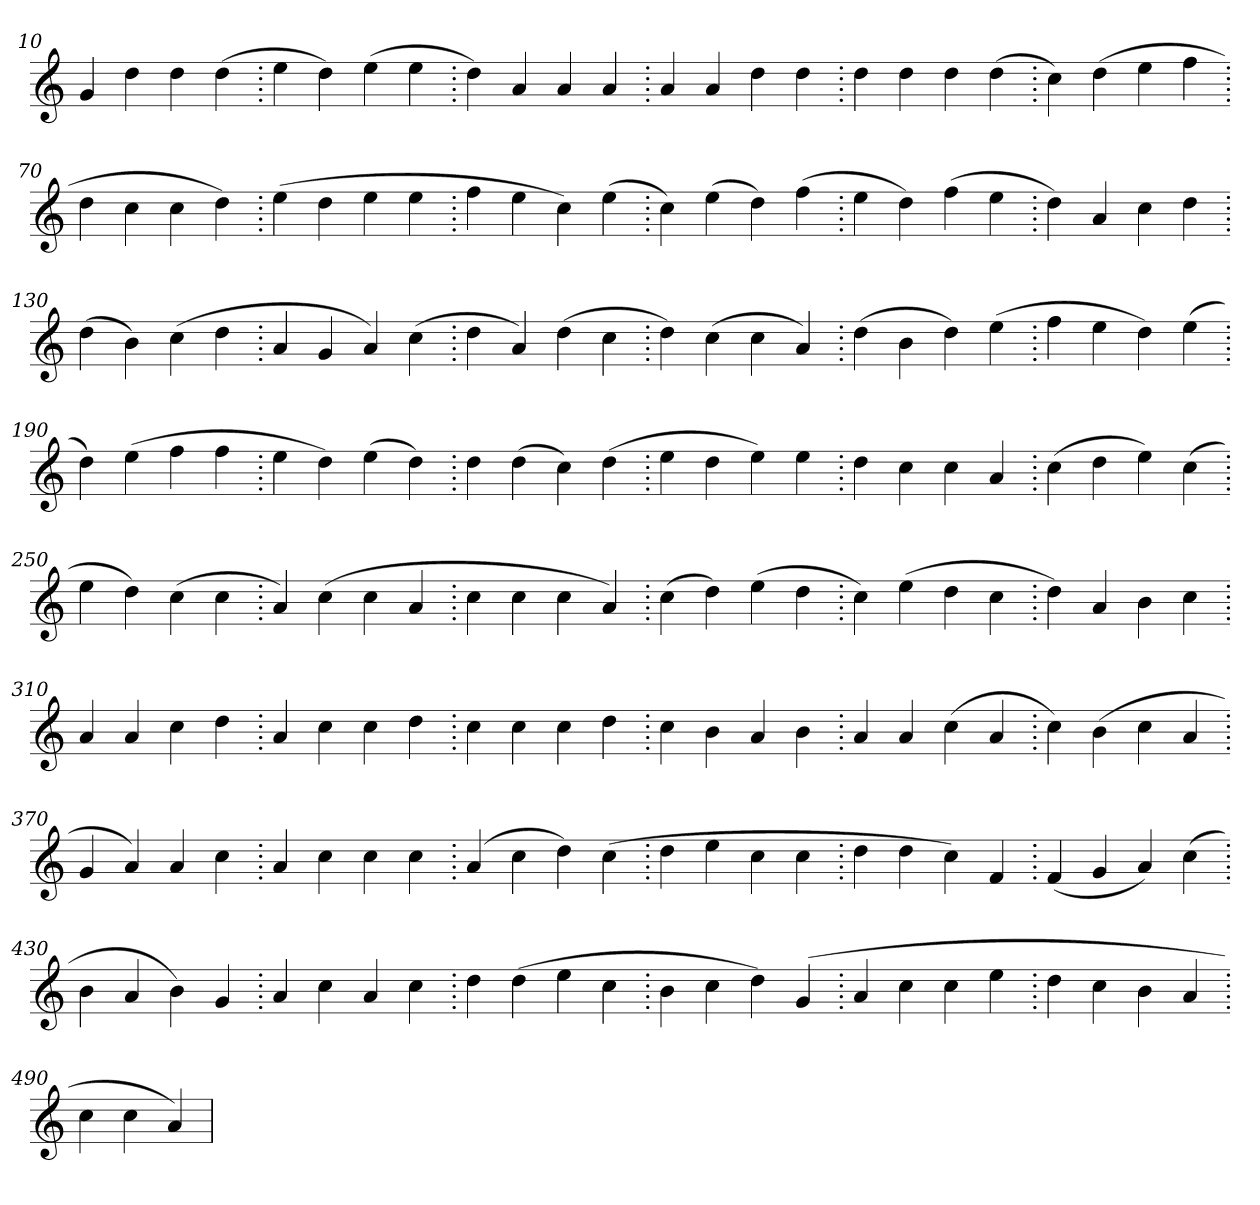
**kern
*part1
*staff1
*clefG2
=10.
4g
4dd
4dd
(>4dd
=20.
4ee
4dd)
(>4ee
4ee
=30.
4dd)
4a
4a
4a
=40.
4a
4a
4dd
4dd
=50.
4dd
4dd
4dd
(>4dd
=60.
4cc)
(>4dd
4ee
4ff
=70.
4dd
4cc
4cc
4dd)
=80.
(>4ee
4dd
4ee
4ee
=90.
4ff
4ee
4cc)
(>4ee
=100.
4cc)
(>4ee
4dd)
(>4ff
=110.
4ee
4dd)
(>4ff
4ee
=120.
4dd)
4a
4cc
4dd
=130.
(>4dd
4b)
(>4cc
4dd
=140.
4a
4g
4a)
(>4cc
=150.
4dd
4a)
(>4dd
4cc
=160.
4dd)
(>4cc
4cc
4a)
=170.
(>4dd
4b
4dd)
(>4ee
=180.
4ff
4ee
4dd)
(>4ee
=190.
4dd)
(>4ee
4ff
4ff
=200.
4ee
4dd)
(>4ee
4dd)
=210.
4dd
(>4dd
4cc)
(>4dd
=220.
4ee
4dd
4ee)
4ee
=230.
4dd
4cc
4cc
4a
=240.
(>4cc
4dd
4ee)
(>4cc
=250.
4ee
4dd)
(>4cc
4cc
=260.
4a)
(>4cc
4cc
4a
=270.
4cc
4cc
4cc
4a)
=280.
(>4cc
4dd)
(>4ee
4dd
=290.
4cc)
(>4ee
4dd
4cc
=300.
4dd)
4a
4b
4cc
=310.
4a
4a
4cc
4dd
=320.
4a
4cc
4cc
4dd
=330.
4cc
4cc
4cc
4dd
=340.
4cc
4b
4a
4b
=350.
4a
4a
(>4cc
4a
=360.
4cc)
(>4b
4cc
4a
=370.
4g
4a)
4a
4cc
=380.
4a
4cc
4cc
4cc
=390.
(>4a
4cc
4dd)
(>4cc
=400.
4dd
4ee
4cc
4cc
=410.
4dd
4dd
4cc)
4f
=420.
(>4f
4g
4a)
(>4cc
=430.
4b
4a
4b)
4g
=440.
4a
4cc
4a
4cc
=450.
4dd
(>4dd
4ee
4cc
=460.
4b
4cc
4dd)
(>4g
=470.
4a
4cc
4cc
4ee
=480.
4dd
4cc
4b
4a
=490.
4cc
4cc
4a)
=
*-
